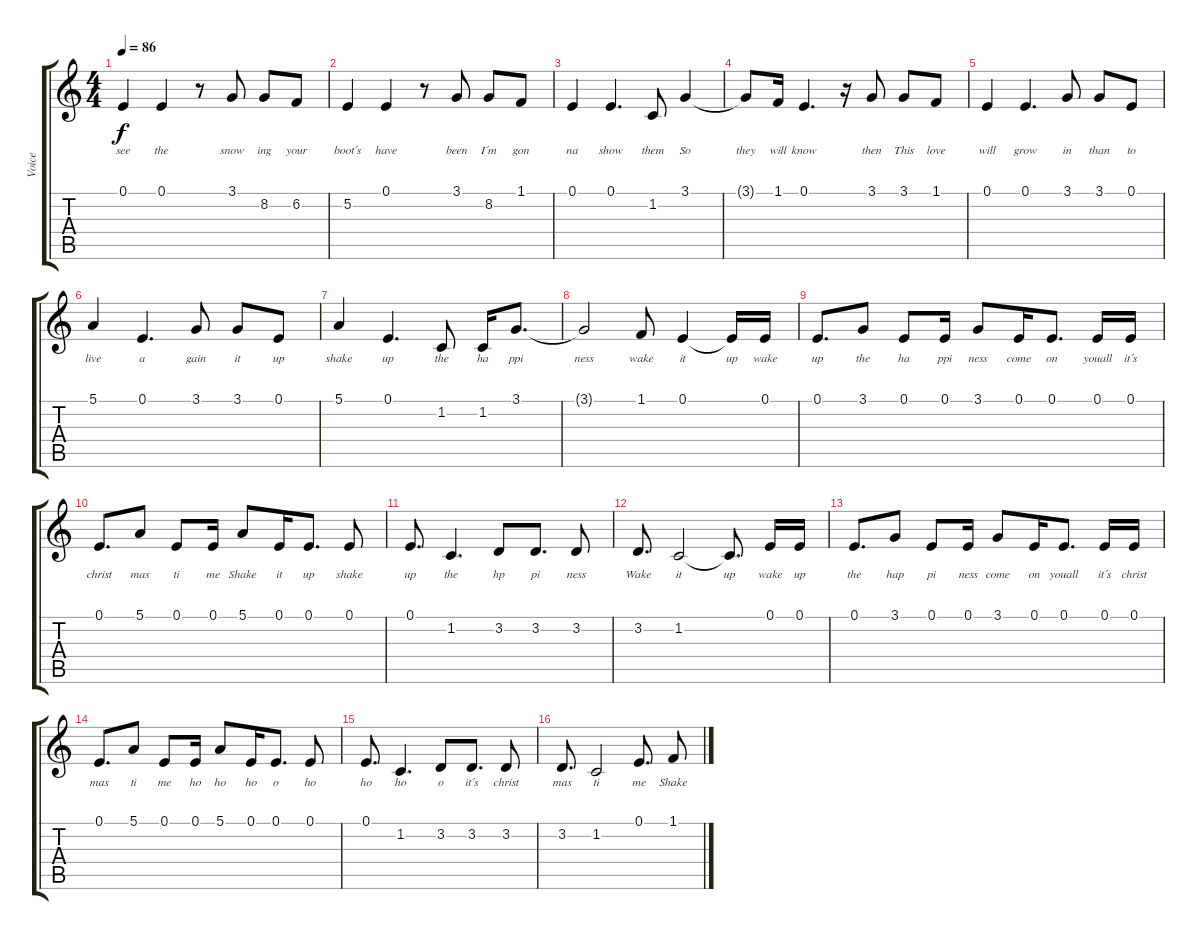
\track ("Voice" "Voice") {instrument sopranosax}
\staff {score tabs}
\tuning (E4 B3 G3 D3 A2 E2) {hide}
\ts (4 4)
\tempo 86
\clef g2
\ks c
0.1.4{lyrics (0 "see") lyrics (1 "") lyrics (2 "") lyrics (3 "") lyrics (4 "") dy f} 0.1.4{lyrics (0 "the") lyrics (1 "") lyrics (2 "") lyrics (3 "") lyrics (4 "")} r.8 3.1.8{lyrics (0 "snow") lyrics (1 "") lyrics (2 "") lyrics (3 "") lyrics (4 "")} 8.2.8{lyrics (0 "ing") lyrics (1 "") lyrics (2 "") lyrics (3 "") lyrics (4 "")} 6.2.8{lyrics (0 "your") lyrics (1 "") lyrics (2 "") lyrics (3 "") lyrics (4 "")} |
5.2.4{lyrics (0 "boot´s") lyrics (1 "") lyrics (2 "") lyrics (3 "") lyrics (4 "")} 0.1.4{lyrics (0 "have") lyrics (1 "") lyrics (2 "") lyrics (3 "") lyrics (4 "")} r.8 3.1.8{lyrics (0 "been") lyrics (1 "") lyrics (2 "") lyrics (3 "") lyrics (4 "")} 8.2.8{lyrics (0 "I´m") lyrics (1 "") lyrics (2 "") lyrics (3 "") lyrics (4 "")} 1.1.8{lyrics (0 "gon") lyrics (1 "") lyrics (2 "") lyrics (3 "") lyrics (4 "")} |
0.1.4{lyrics (0 "na") lyrics (1 "") lyrics (2 "") lyrics (3 "") lyrics (4 "")} 0.1.4{d lyrics (0 "show") lyrics (1 "") lyrics (2 "") lyrics (3 "") lyrics (4 "")} 1.2.8{lyrics (0 "them") lyrics (1 "") lyrics (2 "") lyrics (3 "") lyrics (4 "")} 3.1.4{lyrics (0 "So") lyrics (1 "") lyrics (2 "") lyrics (3 "") lyrics (4 "")} |
3.1{t}.8{lyrics (0 "they") lyrics (1 "") lyrics (2 "") lyrics (3 "") lyrics (4 "")} 1.1.16{lyrics (0 "will") lyrics (1 "") lyrics (2 "") lyrics (3 "") lyrics (4 "")} 0.1.4{d lyrics (0 "know") lyrics (1 "") lyrics (2 "") lyrics (3 "") lyrics (4 "")} r.16 3.1.8{lyrics (0 "then") lyrics (1 "") lyrics (2 "") lyrics (3 "") lyrics (4 "")} 3.1.8{lyrics (0 "This") lyrics (1 "") lyrics (2 "") lyrics (3 "") lyrics (4 "")} 1.1.8{lyrics (0 "love") lyrics (1 "") lyrics (2 "") lyrics (3 "") lyrics (4 "")} |
0.1.4{lyrics (0 "will") lyrics (1 "") lyrics (2 "") lyrics (3 "") lyrics (4 "")} 0.1.4{d lyrics (0 "grow") lyrics (1 "") lyrics (2 "") lyrics (3 "") lyrics (4 "")} 3.1.8{lyrics (0 "in") lyrics (1 "") lyrics (2 "") lyrics (3 "") lyrics (4 "")} 3.1.8{lyrics (0 "than") lyrics (1 "") lyrics (2 "") lyrics (3 "") lyrics (4 "")} 0.1.8{lyrics (0 "to") lyrics (1 "") lyrics (2 "") lyrics (3 "") lyrics (4 "")} |
5.1.4{lyrics (0 "live") lyrics (1 "") lyrics (2 "") lyrics (3 "") lyrics (4 "")} 0.1.4{d lyrics (0 "a") lyrics (1 "") lyrics (2 "") lyrics (3 "") lyrics (4 "")} 3.1.8{lyrics (0 "gain") lyrics (1 "") lyrics (2 "") lyrics (3 "") lyrics (4 "")} 3.1.8{lyrics (0 "it") lyrics (1 "") lyrics (2 "") lyrics (3 "") lyrics (4 "")} 0.1.8{lyrics (0 "up") lyrics (1 "") lyrics (2 "") lyrics (3 "") lyrics (4 "")} |
5.1.4{lyrics (0 "shake") lyrics (1 "") lyrics (2 "") lyrics (3 "") lyrics (4 "")} 0.1.4{d lyrics (0 "up") lyrics (1 "") lyrics (2 "") lyrics (3 "") lyrics (4 "")} 1.2.8{lyrics (0 "the") lyrics (1 "") lyrics (2 "") lyrics (3 "") lyrics (4 "")} 1.2.16{lyrics (0 "ha") lyrics (1 "") lyrics (2 "") lyrics (3 "") lyrics (4 "")} 3.1.8{d lyrics (0 "ppi") lyrics (1 "") lyrics (2 "") lyrics (3 "") lyrics (4 "")} |
3.1{t}.2{lyrics (0 "ness") lyrics (1 "") lyrics (2 "") lyrics (3 "") lyrics (4 "")} 1.1.8{lyrics (0 "wake") lyrics (1 "") lyrics (2 "") lyrics (3 "") lyrics (4 "")} 0.1.4{lyrics (0 "it") lyrics (1 "") lyrics (2 "") lyrics (3 "") lyrics (4 "")} 0.1{t}.16{lyrics (0 "up") lyrics (1 "") lyrics (2 "") lyrics (3 "") lyrics (4 "")} 0.1.16{lyrics (0 "wake") lyrics (1 "") lyrics (2 "") lyrics (3 "") lyrics (4 "")} |
0.1.8{d lyrics (0 "up") lyrics (1 "") lyrics (2 "") lyrics (3 "") lyrics (4 "")} 3.1.8{lyrics (0 "the") lyrics (1 "") lyrics (2 "") lyrics (3 "") lyrics (4 "")} 0.1.8{lyrics (0 "ha") lyrics (1 "") lyrics (2 "") lyrics (3 "") lyrics (4 "")} 0.1.16{lyrics (0 "ppi") lyrics (1 "") lyrics (2 "") lyrics (3 "") lyrics (4 "")} 3.1.8{lyrics (0 "ness") lyrics (1 "") lyrics (2 "") lyrics (3 "") lyrics (4 "")} 0.1.16{lyrics (0 "come") lyrics (1 "") lyrics (2 "") lyrics (3 "") lyrics (4 "")} 0.1.8{d lyrics (0 "on") lyrics (1 "") lyrics (2 "") lyrics (3 "") lyrics (4 "")} 0.1.16{lyrics (0 "youall") lyrics (1 "") lyrics (2 "") lyrics (3 "") lyrics (4 "")} 0.1.16{lyrics (0 "it´s") lyrics (1 "") lyrics (2 "") lyrics (3 "") lyrics (4 "")} |
0.1.8{d lyrics (0 "christ") lyrics (1 "") lyrics (2 "") lyrics (3 "") lyrics (4 "")} 5.1.8{lyrics (0 "mas") lyrics (1 "") lyrics (2 "") lyrics (3 "") lyrics (4 "")} 0.1.8{lyrics (0 "ti") lyrics (1 "") lyrics (2 "") lyrics (3 "") lyrics (4 "")} 0.1.16{lyrics (0 "me") lyrics (1 "") lyrics (2 "") lyrics (3 "") lyrics (4 "")} 5.1.8{lyrics (0 "Shake") lyrics (1 "") lyrics (2 "") lyrics (3 "") lyrics (4 "")} 0.1.16{lyrics (0 "it") lyrics (1 "") lyrics (2 "") lyrics (3 "") lyrics (4 "")} 0.1.8{d lyrics (0 "up") lyrics (1 "") lyrics (2 "") lyrics (3 "") lyrics (4 "")} 0.1.8{lyrics (0 "shake") lyrics (1 "") lyrics (2 "") lyrics (3 "") lyrics (4 "")} |
0.1.8{d lyrics (0 "up") lyrics (1 "") lyrics (2 "") lyrics (3 "") lyrics (4 "")} 1.2.4{d lyrics (0 "the") lyrics (1 "") lyrics (2 "") lyrics (3 "") lyrics (4 "")} 3.2.8{lyrics (0 "hp") lyrics (1 "") lyrics (2 "") lyrics (3 "") lyrics (4 "")} 3.2.8{d lyrics (0 "pi") lyrics (1 "") lyrics (2 "") lyrics (3 "") lyrics (4 "")} 3.2.8{lyrics (0 "ness") lyrics (1 "") lyrics (2 "") lyrics (3 "") lyrics (4 "")} |
3.2.8{d lyrics (0 "Wake") lyrics (1 "") lyrics (2 "") lyrics (3 "") lyrics (4 "")} 1.2.2{lyrics (0 "it") lyrics (1 "") lyrics (2 "") lyrics (3 "") lyrics (4 "")} 1.2{t}.8{d lyrics (0 "up") lyrics (1 "") lyrics (2 "") lyrics (3 "") lyrics (4 "")} 0.1.16{lyrics (0 "wake") lyrics (1 "") lyrics (2 "") lyrics (3 "") lyrics (4 "")} 0.1.16{lyrics (0 "up") lyrics (1 "") lyrics (2 "") lyrics (3 "") lyrics (4 "")} |
0.1.8{d lyrics (0 "the") lyrics (1 "") lyrics (2 "") lyrics (3 "") lyrics (4 "")} 3.1.8{lyrics (0 "hap") lyrics (1 "") lyrics (2 "") lyrics (3 "") lyrics (4 "")} 0.1.8{lyrics (0 "pi") lyrics (1 "") lyrics (2 "") lyrics (3 "") lyrics (4 "")} 0.1.16{lyrics (0 "ness") lyrics (1 "") lyrics (2 "") lyrics (3 "") lyrics (4 "")} 3.1.8{lyrics (0 "come") lyrics (1 "") lyrics (2 "") lyrics (3 "") lyrics (4 "")} 0.1.16{lyrics (0 "on") lyrics (1 "") lyrics (2 "") lyrics (3 "") lyrics (4 "")} 0.1.8{d lyrics (0 "youall") lyrics (1 "") lyrics (2 "") lyrics (3 "") lyrics (4 "")} 0.1.16{lyrics (0 "it´s") lyrics (1 "") lyrics (2 "") lyrics (3 "") lyrics (4 "")} 0.1.16{lyrics (0 "christ") lyrics (1 "") lyrics (2 "") lyrics (3 "") lyrics (4 "")} |
0.1.8{d lyrics (0 "mas") lyrics (1 "") lyrics (2 "") lyrics (3 "") lyrics (4 "")} 5.1.8{lyrics (0 "ti") lyrics (1 "") lyrics (2 "") lyrics (3 "") lyrics (4 "")} 0.1.8{lyrics (0 "me") lyrics (1 "") lyrics (2 "") lyrics (3 "") lyrics (4 "")} 0.1.16{lyrics (0 "ho") lyrics (1 "") lyrics (2 "") lyrics (3 "") lyrics (4 "")} 5.1.8{lyrics (0 "ho") lyrics (1 "") lyrics (2 "") lyrics (3 "") lyrics (4 "")} 0.1.16{lyrics (0 "ho") lyrics (1 "") lyrics (2 "") lyrics (3 "") lyrics (4 "")} 0.1.8{d lyrics (0 "o") lyrics (1 "") lyrics (2 "") lyrics (3 "") lyrics (4 "")} 0.1.8{lyrics (0 "ho") lyrics (1 "") lyrics (2 "") lyrics (3 "") lyrics (4 "")} |
0.1.8{d lyrics (0 "ho") lyrics (1 "") lyrics (2 "") lyrics (3 "") lyrics (4 "")} 1.2.4{d lyrics (0 "ho") lyrics (1 "") lyrics (2 "") lyrics (3 "") lyrics (4 "")} 3.2.8{lyrics (0 "o") lyrics (1 "") lyrics (2 "") lyrics (3 "") lyrics (4 "")} 3.2.8{d lyrics (0 "it´s") lyrics (1 "") lyrics (2 "") lyrics (3 "") lyrics (4 "")} 3.2.8{lyrics (0 "christ") lyrics (1 "") lyrics (2 "") lyrics (3 "") lyrics (4 "")} |
3.2.8{d lyrics (0 "mas") lyrics (1 "") lyrics (2 "") lyrics (3 "") lyrics (4 "")} 1.2.2{lyrics (0 "ti") lyrics (1 "") lyrics (2 "") lyrics (3 "") lyrics (4 "")} 0.1.8{d lyrics (0 "me") lyrics (1 "") lyrics (2 "") lyrics (3 "") lyrics (4 "")} 1.1.8{lyrics (0 "Shake") lyrics (1 "") lyrics (2 "") lyrics (3 "") lyrics (4 "")}
